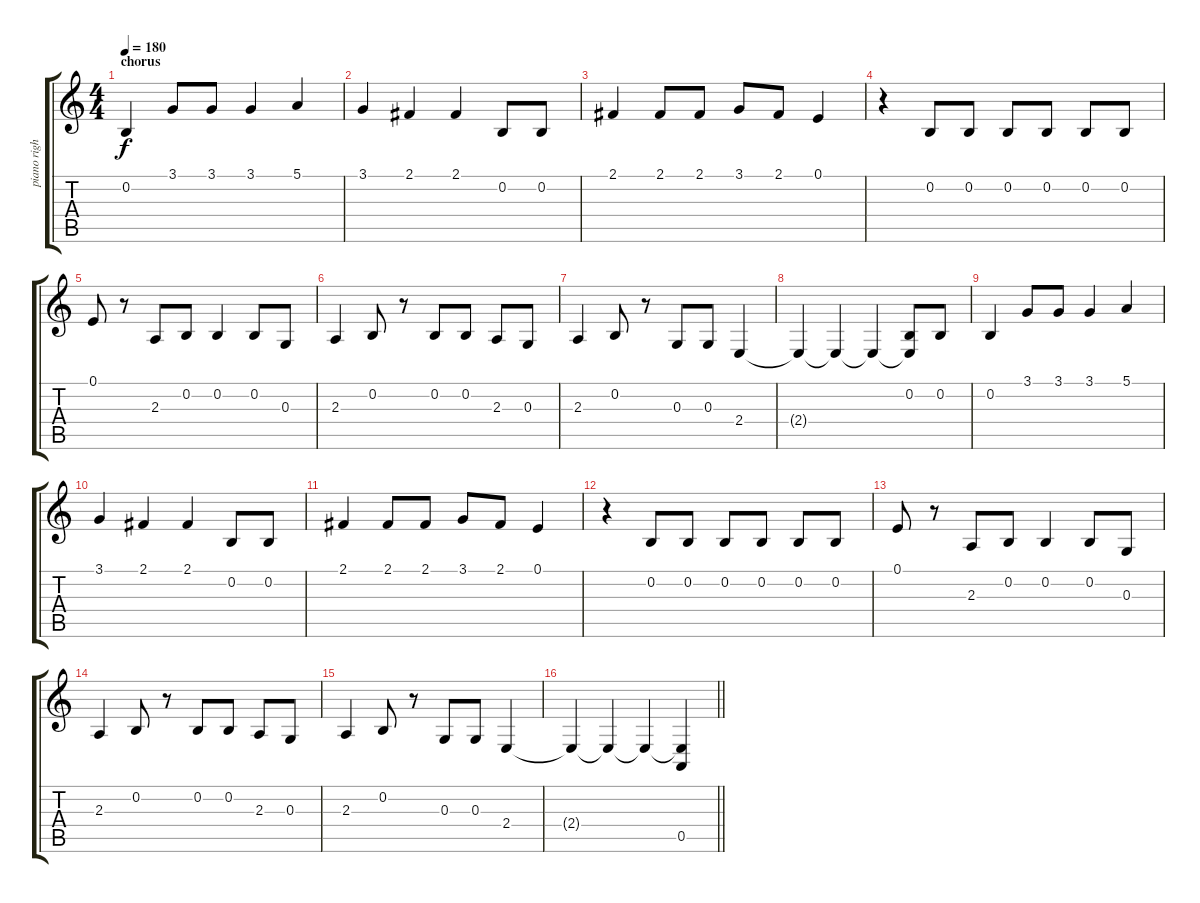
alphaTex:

\track ("piano right hand solo" "piano righ") {instrument acousticgrandpiano}
\staff {score tabs}
\tuning (E4 B3 G3 D3 A2 E2) {hide}
\ts (4 4)
\section ("" "chorus")
\tempo 180
\clef g2
\ks c
0.2.4{dy f} 3.1.8 3.1.8 3.1.4 5.1.4 |
3.1.4 2.1.4 2.1.4 0.2.8 0.2.8 |
2.1.4 2.1.8 2.1.8 3.1.8 2.1.8 0.1.4 |
r.4 0.2.8 0.2.8 0.2.8 0.2.8 0.2.8 0.2.8 |
0.1.8 r.8 2.3.8 0.2.8 0.2.4 0.2.8 0.3.8 |
2.3.4 0.2.8 r.8 0.2.8 0.2.8 2.3.8 0.3.8 |
2.3.4 0.2.8 r.8 0.3.8 0.3.8 2.4.4 |
2.4{t}.4 2.4{t}.4 2.4{t}.4 (0.2 2.4{t}).8 0.2.8 |
0.2.4 3.1.8 3.1.8 3.1.4 5.1.4 |
3.1.4 2.1.4 2.1.4 0.2.8 0.2.8 |
2.1.4 2.1.8 2.1.8 3.1.8 2.1.8 0.1.4 |
r.4 0.2.8 0.2.8 0.2.8 0.2.8 0.2.8 0.2.8 |
0.1.8 r.8 2.3.8 0.2.8 0.2.4 0.2.8 0.3.8 |
2.3.4 0.2.8 r.8 0.2.8 0.2.8 2.3.8 0.3.8 |
2.3.4 0.2.8 r.8 0.3.8 0.3.8 2.4.4 |
\barLineRight lightlight
2.4{t}.4 2.4{t}.4 2.4{t}.4 (2.4{t} 0.5).4
